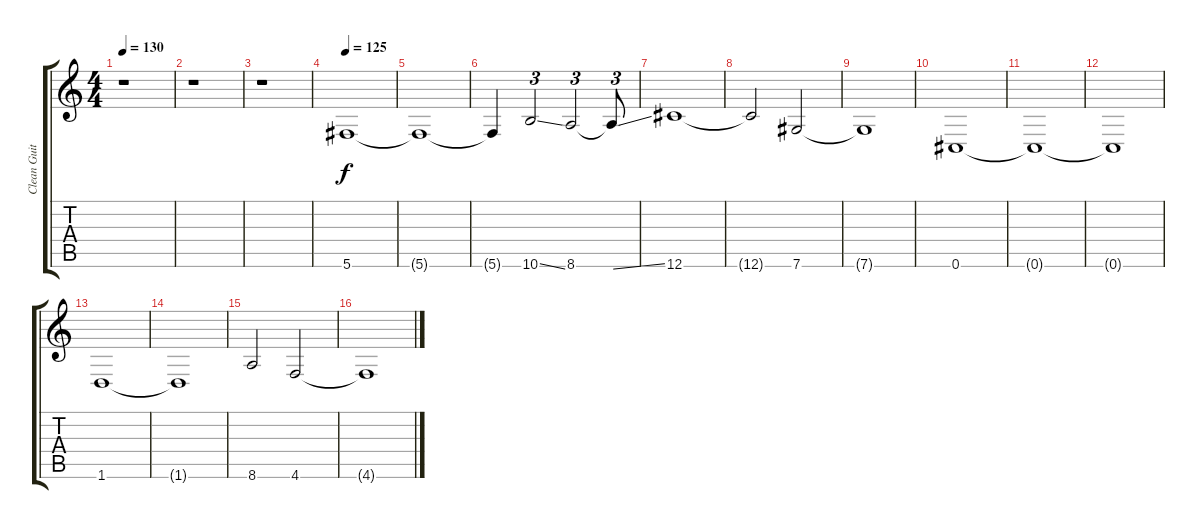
\track ("Clean Guitar (Ivar Bjørnson)" "Clean Guit") {instrument electricguitarclean}
\staff {score tabs}
\tuning (Db4 Ab3 E3 B2 Gb2 Db2) {hide}
\ts (4 4)
\tempo 130
\clef g2
\ks c
r.1{dy f} |
r.1 |
r.1 |
\tempo 125
5.6.1 |
5.6{t}.1 |
5.6{t}.4 10.6{ss}.2{tu (3 2)} 8.6.2{tu (3 2)} 8.6{ss t}.8{tu (3 2)} |
12.6.1 |
12.6{t}.2 7.6.2 |
7.6{t}.1 |
0.6.1 |
0.6{t}.1 |
0.6{t}.1 |
1.6.1 |
1.6{t}.1 |
8.6.2 4.6.2 |
4.6{t}.1
